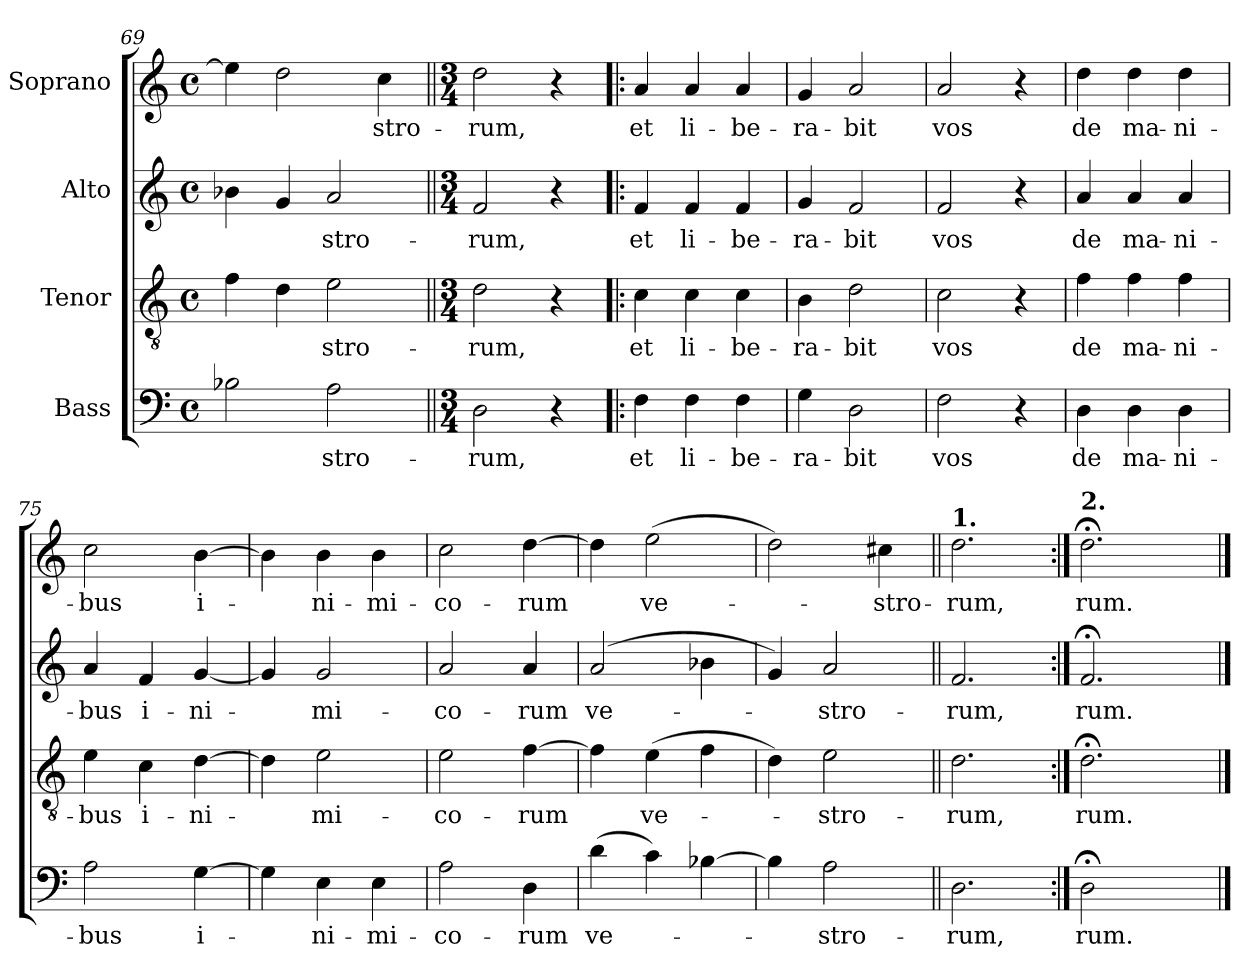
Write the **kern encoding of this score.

**kern	**text	**kern	**text	**kern	**text	**kern	**text
*part4	*part4	*part3	*part3	*part2	*part2	*part1	*part1
*staff4	*staff4	*staff3	*staff3	*staff2	*staff2	*staff1	*staff1
*I"Bass	*	*I"Tenor	*	*I"Alto	*	*I"Soprano	*
*clefF4	*	*clefGv2	*	*clefG2	*	*clefG2	*
*k[]	*	*k[]	*	*k[]	*	*k[]	*
*C:	*	*C:	*	*C:	*	*C:	*
*M4/4	*	*M4/4	*	*M4/4	*	*M4/4	*
*met(c)	*	*met(c)	*	*met(c)	*	*met(c)	*
=69	=69	=69	=69	=69	=69	=69	=69
2B-X\	.	4f\	.	4b-X\	.	4ee\]	.
.	.	4d\	.	4g/	.	2dd\	.
2A\	-stro-	2e\	-stro-	2a/	-stro-	.	.
.	.	.	.	.	.	4cc\	-stro-
!!LO:LB:g=z
=70||	=70||	=70||	=70||	=70||	=70||	=70||	=70||
*M3/4	*	*M3/4	*	*M3/4	*	*M3/4	*
2D\	-rum,	2d\	-rum,	2f/	-rum,	2dd\	-rum,
4r	.	4r	.	4r	.	4r	.
=71!|:	=71!|:	=71!|:	=71!|:	=71!|:	=71!|:	=71!|:	=71!|:
4F\	et	4c\	et	4f/	et	4a/	et
4F\	li-	4c\	li-	4f/	li-	4a/	li-
4F\	-be-	4c\	-be-	4f/	-be-	4a/	-be-
=72	=72	=72	=72	=72	=72	=72	=72
4G\	-ra-	4B\	-ra-	4g/	-ra-	4g/	-ra-
2D\	-bit	2d\	-bit	2f/	-bit	2a/	-bit
=73	=73	=73	=73	=73	=73	=73	=73
2F\	vos	2c\	vos	2f/	vos	2a/	vos
4r	.	4r	.	4r	.	4r	.
=74	=74	=74	=74	=74	=74	=74	=74
4D\	de	4f\	de	4a/	de	4dd\	de
4D\	ma-	4f\	ma-	4a/	ma-	4dd\	ma-
4D\	-ni-	4f\	-ni-	4a/	-ni-	4dd\	-ni-
=75	=75	=75	=75	=75	=75	=75	=75
2A\	-bus	4e\	bus	4a/	-bus	2cc\	-bus
.	.	4c\	-i-	4f/	i-	.	.
[4G\	i-	[4d\	-ni-	[4g/	-ni-	[4b\	i-
!!LO:LB:g=z
=76	=76	=76	=76	=76	=76	=76	=76
4G\]	-­	4d\]	-­	4g/]	-­	4b\]	-­
4E\	ni-	2e\	mi-	2g/	mi-	4b\	ni-
4E\	-mi-	.	.	.	.	4b\	-mi-
=77	=77	=77	=77	=77	=77	=77	=77
2A\	-co-	2e\	-co-	2a/	-co-	2cc\	-co-
4D\	-rum	[4f\	-rum	4a/	-rum	[4dd\	-rum
=78	=78	=78	=78	=78	=78	=78	=78
(4d\	ve-	4f\]	.	(2a/	ve-	4dd\]	.
4c\)	.	(4e\	ve-	.	.	(2ee\	ve-
[4B-X\	.	4f\	.	4b-X\	.	.	.
=79	=79	=79	=79	=79	=79	=79	=79
4B-\]	.	4d\)	.	4g/)	.	2dd\)	.
2A\	-stro-	2e\	-stro-	2a/	-stro-	.	.
.	.	.	.	.	.	4cc#X\	-stro-
=80||	=80||	=80||	=80||	=80||	=80||	=80||	=80||
!	!	!	!	!	!	!LO:TX:a:B:t=1.	!
2.D\	rum,	2.d\	-rum,	2.f/	-rum,	2.dd\	-rum,
=81:|!	=81:|!	=81:|!	=81:|!	=81:|!	=81:|!	=81:|!	=81:|!
!	!	!	!	!	!	!LO:TX:a:B:t=2.	!
2D;<\	rum.	2.d;<\	rum.	2.f;</	rum.	2.dd;<\	rum.
4ryy	.	.	.	.	.	.	.
==	==	==	==	==	==	==	==
*-	*-	*-	*-	*-	*-	*-	*-
